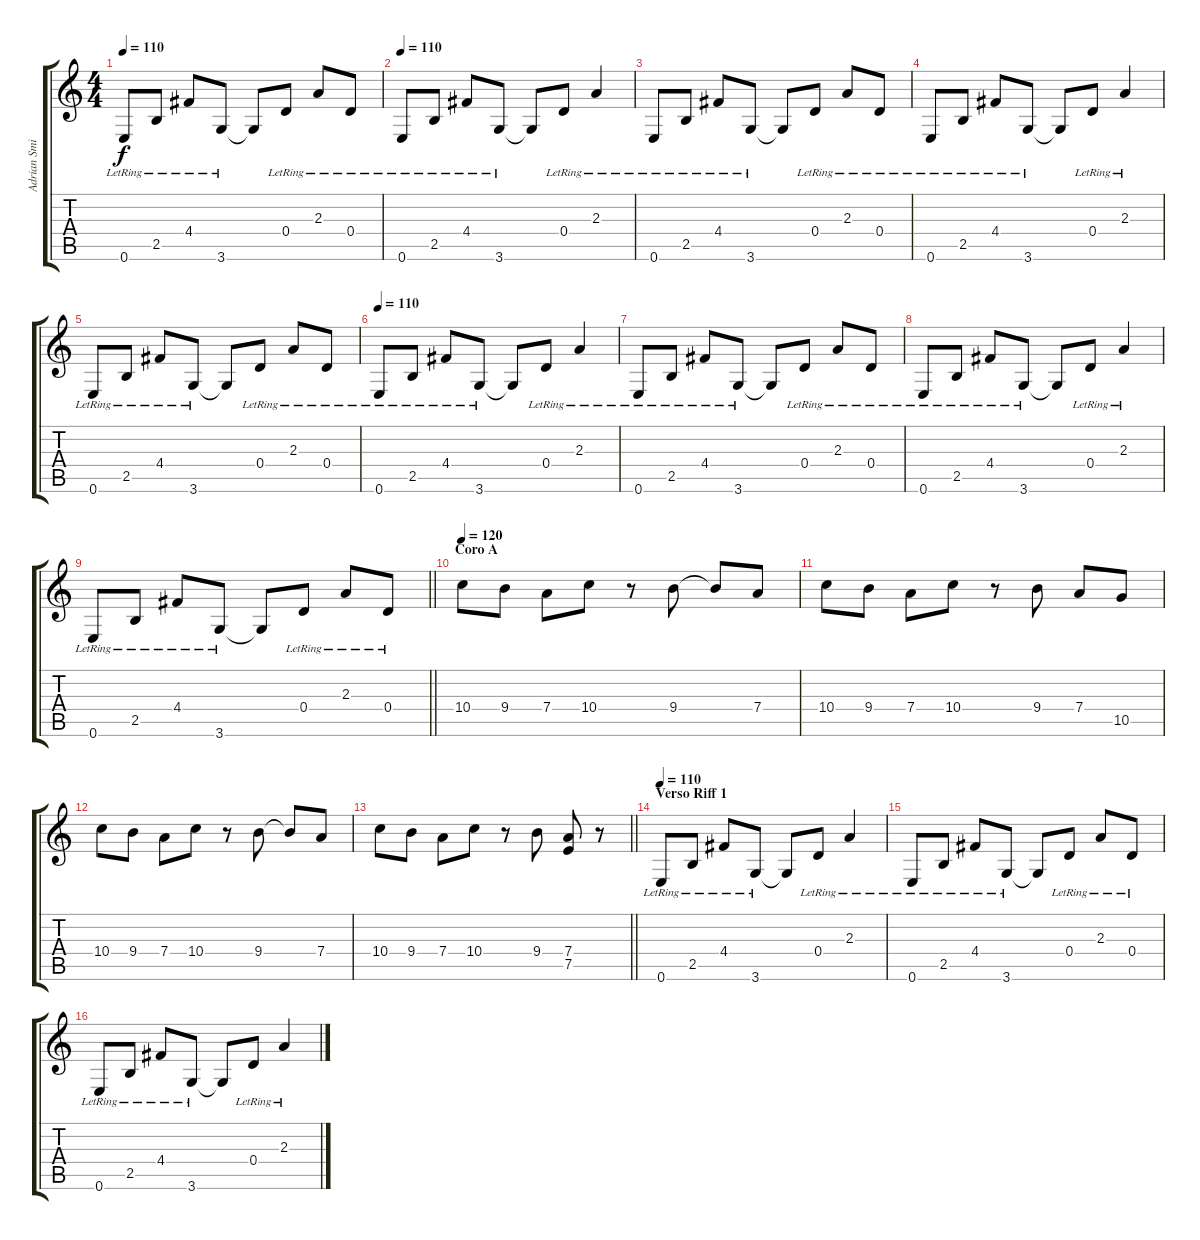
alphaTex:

\track ("Adrian Smith" "Adrian Smi") {instrument distortionguitar}
\staff {score tabs}
\tuning (E4 B3 G3 D3 A2 E2) {hide}
\ts (4 4)
\tempo 110
\clef g2
\ks c
0.6{lr}.8{dy f} 2.5{lr}.8 4.4{lr}.8 3.6{lr}.8 3.6{t}.8 0.4{lr}.8 2.3{lr}.8 0.4{lr}.8 |
\tempo 110
0.6{lr}.8 2.5{lr}.8 4.4{lr}.8 3.6{lr}.8 3.6{t}.8 0.4{lr}.8 2.3{lr}.4 |
0.6{lr}.8 2.5{lr}.8 4.4{lr}.8 3.6{lr}.8 3.6{t}.8 0.4{lr}.8 2.3{lr}.8 0.4{lr}.8 |
0.6{lr}.8 2.5{lr}.8 4.4{lr}.8 3.6{lr}.8 3.6{t}.8 0.4{lr}.8 2.3{lr}.4 |
0.6{lr}.8 2.5{lr}.8 4.4{lr}.8 3.6{lr}.8 3.6{t}.8 0.4{lr}.8 2.3{lr}.8 0.4{lr}.8 |
\tempo 110
0.6{lr}.8 2.5{lr}.8 4.4{lr}.8 3.6{lr}.8 3.6{t}.8 0.4{lr}.8 2.3{lr}.4 |
0.6{lr}.8 2.5{lr}.8 4.4{lr}.8 3.6{lr}.8 3.6{t}.8 0.4{lr}.8 2.3{lr}.8 0.4{lr}.8 |
0.6{lr}.8 2.5{lr}.8 4.4{lr}.8 3.6{lr}.8 3.6{t}.8 0.4{lr}.8 2.3{lr}.4 |
\barLineRight lightlight
0.6{lr}.8 2.5{lr}.8 4.4{lr}.8 3.6{lr}.8 3.6{t}.8 0.4{lr}.8 2.3{lr}.8 0.4{lr}.8 |
\section ("" "Coro A")
\tempo 120
10.4.8{instrument distortionguitar} 9.4.8 7.4.8 10.4.8 r.8 9.4.8 9.4{t}.8 7.4.8 |
10.4.8 9.4.8 7.4.8 10.4.8 r.8 9.4.8 7.4.8 10.5.8 |
10.4.8 9.4.8 7.4.8 10.4.8 r.8 9.4.8 9.4{t}.8 7.4.8 |
\barLineRight lightlight
10.4.8 9.4.8 7.4.8 10.4.8 r.8 9.4.8 (7.4 7.5).8 r.8 |
\section ("" "Verso Riff 1")
\tempo 110
0.6{lr}.8{instrument acousticguitarnylon} 2.5{lr}.8 4.4{lr}.8 3.6{lr}.8 3.6{t}.8 0.4{lr}.8 2.3{lr}.4 |
0.6{lr}.8 2.5{lr}.8 4.4{lr}.8 3.6{lr}.8 3.6{t}.8 0.4{lr}.8 2.3{lr}.8 0.4{lr}.8 |
0.6{lr}.8 2.5{lr}.8 4.4{lr}.8 3.6{lr}.8 3.6{t}.8 0.4{lr}.8 2.3{lr}.4
